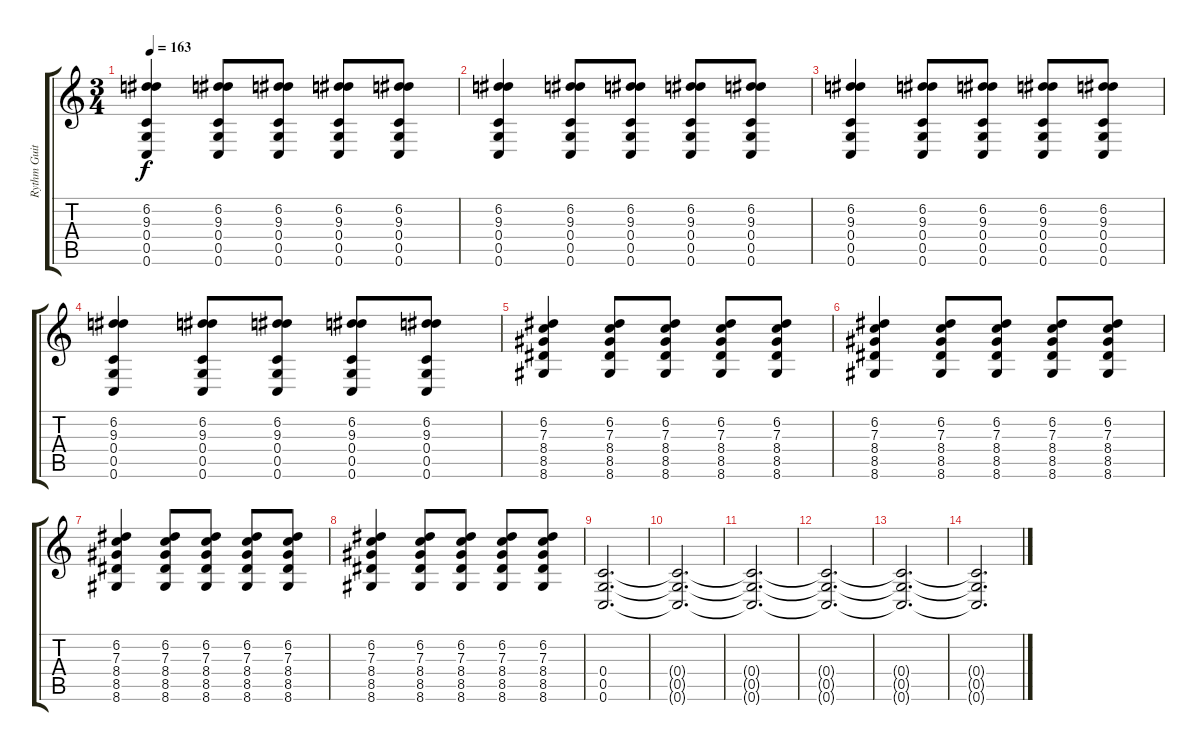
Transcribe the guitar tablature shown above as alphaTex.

\track ("Rythm Guitar" "Rythm Guit") {instrument distortionguitar}
\staff {score tabs}
\tuning (D4 A3 F3 C3 G2 C2) {hide}
\ts (3 4)
\tempo 163
\clef g2
\ks c
(6.2 9.3 0.4 0.5 0.6).4{dy f} (6.2 9.3 0.4 0.5 0.6).8 (6.2 9.3 0.4 0.5 0.6).8 (6.2 9.3 0.4 0.5 0.6).8 (6.2 9.3 0.4 0.5 0.6).8 |
(6.2 9.3 0.4 0.5 0.6).4 (6.2 9.3 0.4 0.5 0.6).8 (6.2 9.3 0.4 0.5 0.6).8 (6.2 9.3 0.4 0.5 0.6).8 (6.2 9.3 0.4 0.5 0.6).8 |
(6.2 9.3 0.4 0.5 0.6).4 (6.2 9.3 0.4 0.5 0.6).8 (6.2 9.3 0.4 0.5 0.6).8 (6.2 9.3 0.4 0.5 0.6).8 (6.2 9.3 0.4 0.5 0.6).8 |
(6.2 9.3 0.4 0.5 0.6).4 (6.2 9.3 0.4 0.5 0.6).8 (6.2 9.3 0.4 0.5 0.6).8 (6.2 9.3 0.4 0.5 0.6).8 (6.2 9.3 0.4 0.5 0.6).8 |
(6.2 7.3 8.4 8.5 8.6).4 (6.2 7.3 8.4 8.5 8.6).8 (6.2 7.3 8.4 8.5 8.6).8 (6.2 7.3 8.4 8.5 8.6).8 (6.2 7.3 8.4 8.5 8.6).8 |
(6.2 7.3 8.4 8.5 8.6).4 (6.2 7.3 8.4 8.5 8.6).8 (6.2 7.3 8.4 8.5 8.6).8 (6.2 7.3 8.4 8.5 8.6).8 (6.2 7.3 8.4 8.5 8.6).8 |
(6.2 7.3 8.4 8.5 8.6).4 (6.2 7.3 8.4 8.5 8.6).8 (6.2 7.3 8.4 8.5 8.6).8 (6.2 7.3 8.4 8.5 8.6).8 (6.2 7.3 8.4 8.5 8.6).8 |
(6.2 7.3 8.4 8.5 8.6).4 (6.2 7.3 8.4 8.5 8.6).8 (6.2 7.3 8.4 8.5 8.6).8 (6.2 7.3 8.4 8.5 8.6).8 (6.2 7.3 8.4 8.5 8.6).8 |
(0.4 0.5 0.6).2{d} |
(0.4{t} 0.5{t} 0.6{t}).2{d} |
(0.4{t} 0.5{t} 0.6{t}).2{d} |
(0.4{t} 0.5{t} 0.6{t}).2{d} |
(0.4{t} 0.5{t} 0.6{t}).2{d} |
(0.4{t} 0.5{t} 0.6{t}).2{d}
